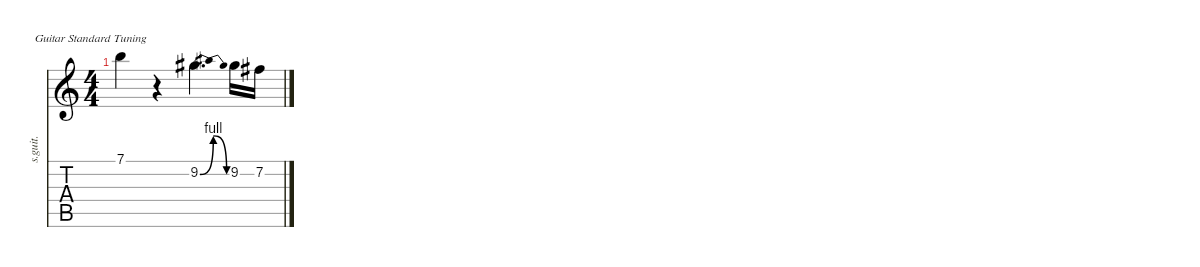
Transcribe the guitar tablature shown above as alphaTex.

\defaultSystemsLayout 4
\hideDynamics
\bracketExtendMode nobrackets
\track ("Track 1" "s.guit.") {instrument acousticguitarsteel}
\staff {score tabs}
\tuning (E4 B3 G3 D3 A2 E2)
\ts (4 4)
\tempo (160 hide)
\clef g2
\ks c
7.1{t}.4{dy f} r.4 9.2{be (bendrelease 0 0 19.8 4 40.199999999999996 4 60 0) acc #}.4{d} 9.2{acc #}.16 7.2{acc #}.16
